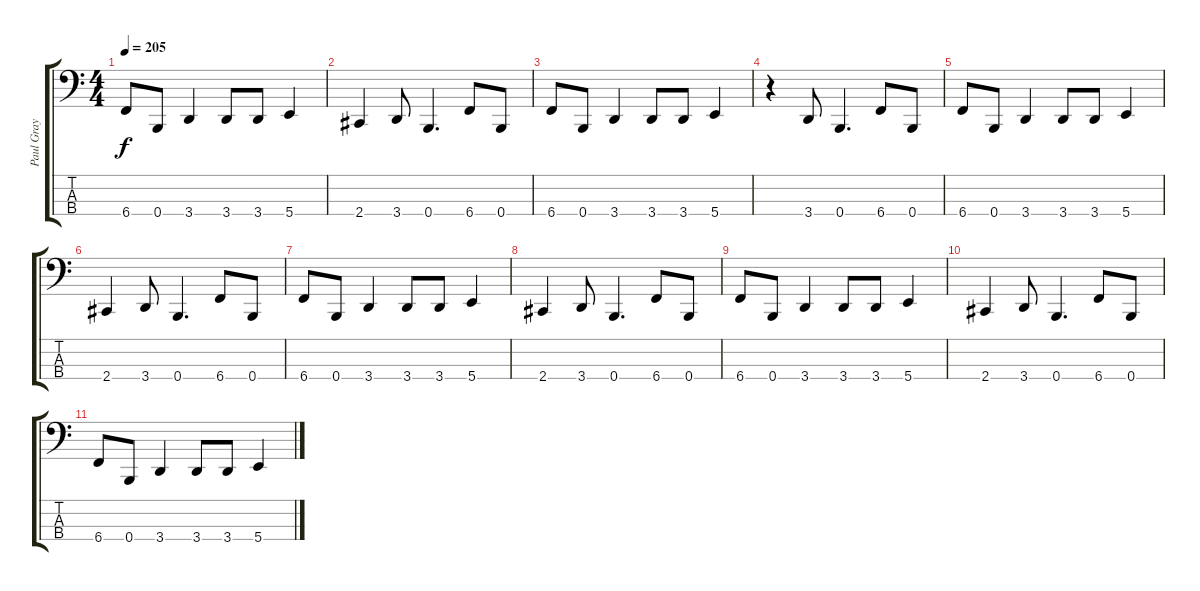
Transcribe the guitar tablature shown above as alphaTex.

\track ("Paul Gray" "Paul Gray") {instrument electricbassfinger}
\staff {score tabs}
\tuning (E2 B1 Gb1 B0) {hide}
\ts (4 4)
\tempo 205
\clef f4
\ks c
6.4.8{dy f} 0.4.8 3.4.4 3.4.8 3.4.8 5.4.4 |
2.4.4 3.4.8 0.4.4{d} 6.4.8 0.4.8 |
6.4.8 0.4.8 3.4.4 3.4.8 3.4.8 5.4.4 |
r.4 3.4.8 0.4.4{d} 6.4.8 0.4.8 |
6.4.8 0.4.8 3.4.4 3.4.8 3.4.8 5.4.4 |
2.4.4 3.4.8 0.4.4{d} 6.4.8 0.4.8 |
6.4.8 0.4.8 3.4.4 3.4.8 3.4.8 5.4.4 |
2.4.4 3.4.8 0.4.4{d} 6.4.8 0.4.8 |
6.4.8 0.4.8 3.4.4 3.4.8 3.4.8 5.4.4 |
2.4.4 3.4.8 0.4.4{d} 6.4.8 0.4.8 |
6.4.8 0.4.8 3.4.4 3.4.8 3.4.8 5.4.4
